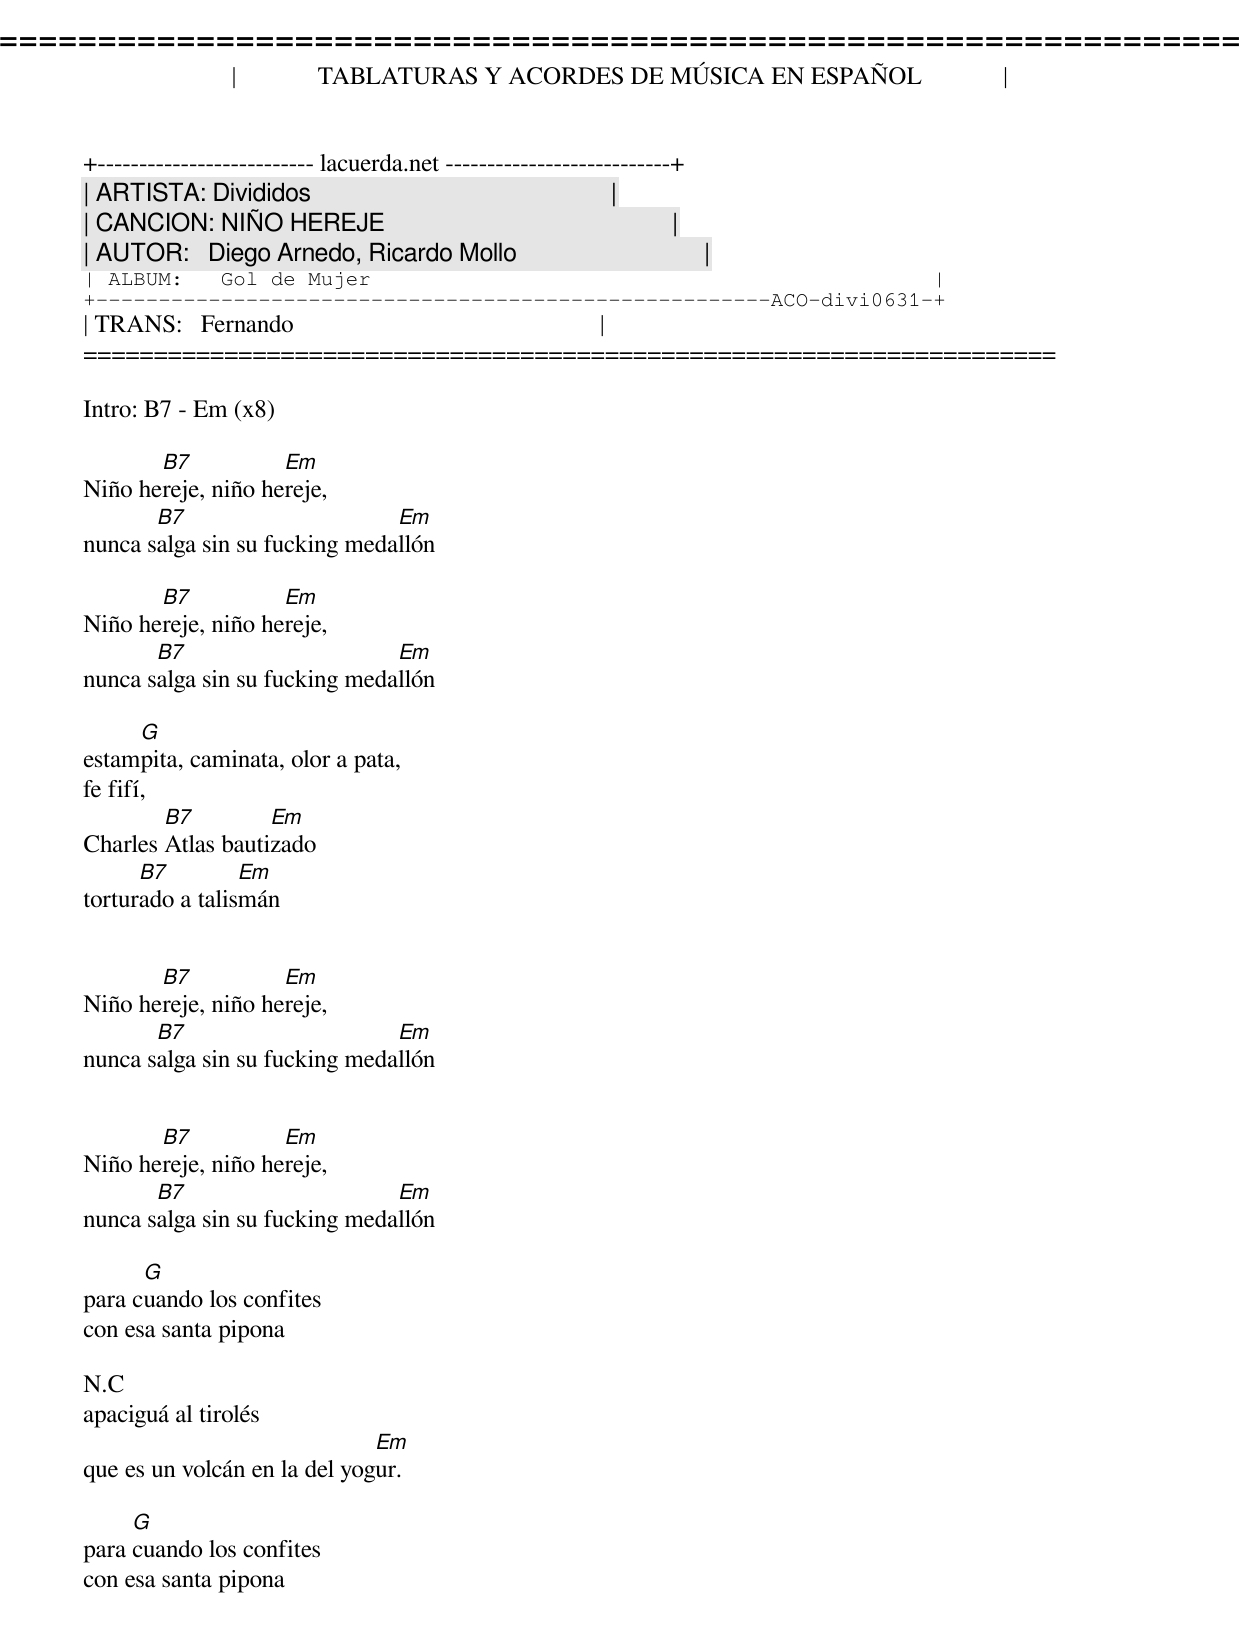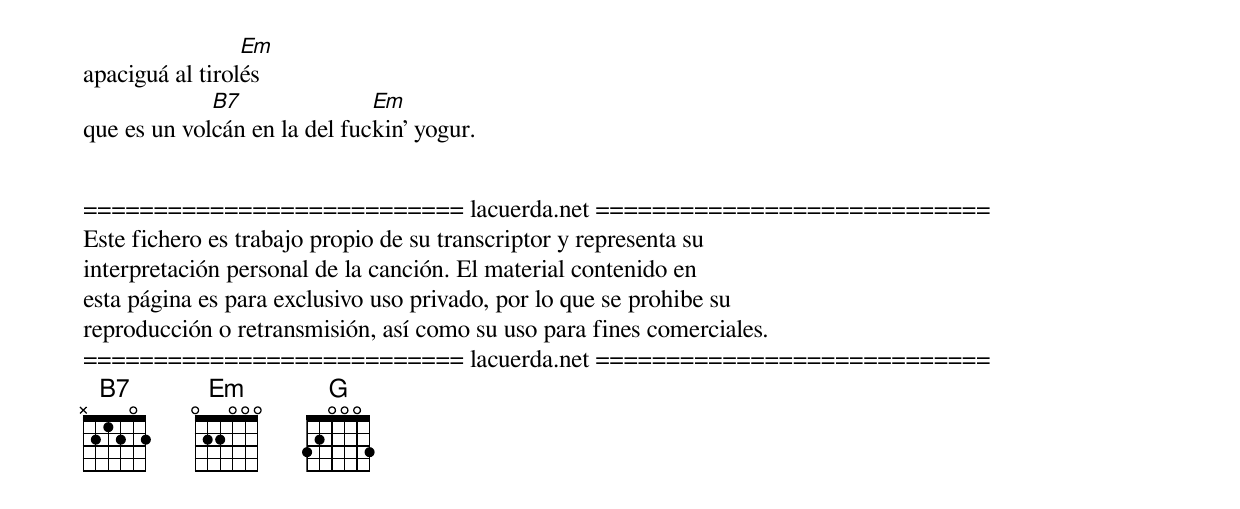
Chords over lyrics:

=====================================================================
|             TABLATURAS Y ACORDES DE MÚSICA EN ESPAÑOL             |
+-------------------------- lacuerda.net ---------------------------+
| ARTISTA: Divididos                                                |
| CANCION: NIÑO HEREJE                                              |
| AUTOR:   Diego Arnedo, Ricardo Mollo                              |
| ALBUM:   Gol de Mujer                                             |
+------------------------------------------------------ACO-divi0631-+
| TRANS:   Fernando                                                 |
=====================================================================

Intro: B7 - Em (x8)

       B7           Em
Niño hereje, niño hereje,
       B7                      Em
nunca salga sin su fucking medallón

       B7           Em
Niño hereje, niño hereje,
       B7                      Em
nunca salga sin su fucking medallón

     G
estampita, caminata, olor a pata,
fe fifí,
        B7         Em
Charles Atlas bautizado
      B7         Em
torturado a talismán


       B7           Em
Niño hereje, niño hereje,
       B7                      Em
nunca salga sin su fucking medallón


       B7           Em
Niño hereje, niño hereje,
       B7                      Em
nunca salga sin su fucking medallón

      G
para cuando los confites
con esa santa pipona

N.C
apaciguá al tirolés
                              Em
que es un volcán en la del yogur.

     G
para cuando los confites
con esa santa pipona

                 Em
apaciguá al tirolés
             B7               Em
que es un volcán en la del fuckin' yogur.


=========================== lacuerda.net ============================
Este fichero es trabajo propio de su transcriptor y representa su
interpretación personal de la canción. El material contenido en
esta página es para exclusivo uso privado, por lo que se prohibe su
reproducción o retransmisión, así como su uso para fines comerciales.
=========================== lacuerda.net ============================
